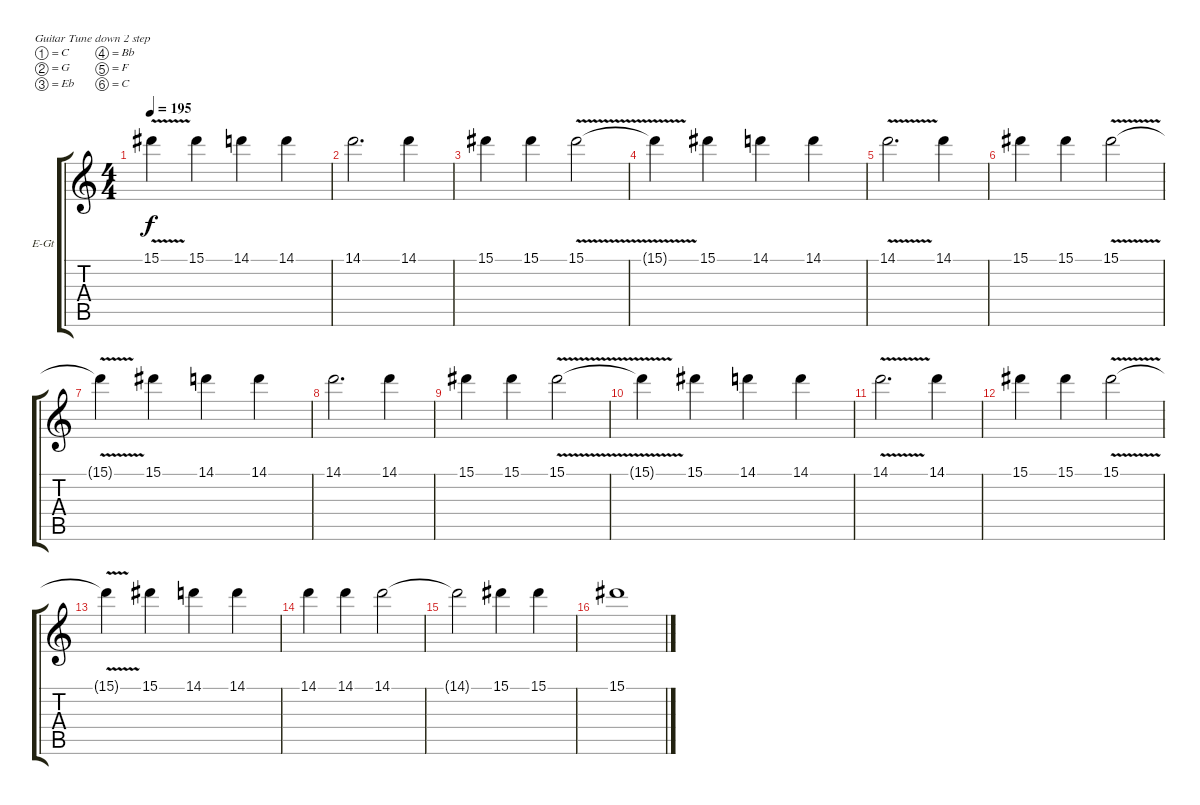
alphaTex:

\defaultSystemsLayout 4
\bracketExtendMode groupsimilarinstruments
\firstSystemTrackNameOrientation horizontal
\otherSystemsTrackNameOrientation horizontal
\track ("Electric Guitar2" "E-Gt") {instrument distortionguitar}
\staff {score tabs}
\tuning (C4 G3 Eb3 Bb2 F2 C2)
\ts (4 4)
\tempo 195
\clef g2
\ks c
15.1{v t}.4{dy f} 15.1.4 14.1.4 14.1.4 |
14.1.2{d} 14.1.4 |
15.1.4 15.1.4 15.1{v}.2 |
15.1{v t}.4 15.1.4 14.1.4 14.1.4 |
14.1{v}.2{d} 14.1.4 |
15.1.4 15.1.4 15.1{v}.2 |
15.1{v t}.4 15.1.4 14.1.4 14.1.4 |
14.1.2{d} 14.1.4 |
15.1.4 15.1.4 15.1{v}.2 |
15.1{v t}.4 15.1.4 14.1.4 14.1.4 |
14.1{v}.2{d} 14.1.4 |
15.1.4 15.1.4 15.1{v}.2 |
15.1{v t}.4 15.1.4 14.1.4 14.1.4 |
14.1.4 14.1.4 14.1.2 |
14.1{t}.2 15.1.4 15.1.4 |
15.1.1
